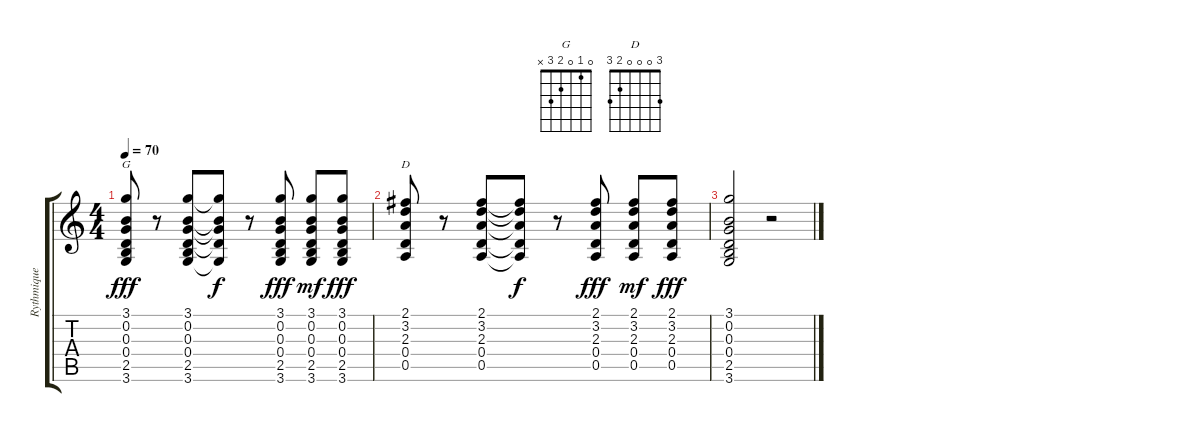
\track ("Rythmique " "Rythmique ") {instrument electricguitarjazz}
\staff {score tabs}
\tuning (E4 B3 G3 D3 A2 E2) {hide}
\chord ("G" 0 1 0 2 3 x)
\chord ("D" 3 0 0 0 2 3)
\ts (4 4)
\tempo 70
\clef g2
\ks c
(3.1 0.2 0.3 0.4 2.5 3.6).8{ch "G" dy fff} r.8 (3.1 0.2 0.3 0.4 2.5 3.6).8 (3.1{t} 0.2{t} 0.3{t} 0.4{t} 3.6{t}).8{dy f} r.8 (3.1 0.2 0.3 0.4 2.5 3.6).8{dy fff} (3.1 0.2 0.3 0.4 2.5 3.6).8{dy mf} (3.1 0.2 0.3 0.4 2.5 3.6).8{dy fff} |
(2.1 3.2 2.3 0.4 0.5).8{ch "D"} r.8 (2.1 3.2 2.3 0.4 0.5).8 (2.1{t} 3.2{t} 2.3{t} 0.4{t} 0.5{t}).8{dy f} r.8 (2.1 3.2 2.3 0.4 0.5).8{dy fff} (2.1 3.2 2.3 0.4 0.5).8{dy mf} (2.1 3.2 2.3 0.4 0.5).8{dy fff} |
(3.1 0.2 0.3 0.4 2.5 3.6).2 r.2
